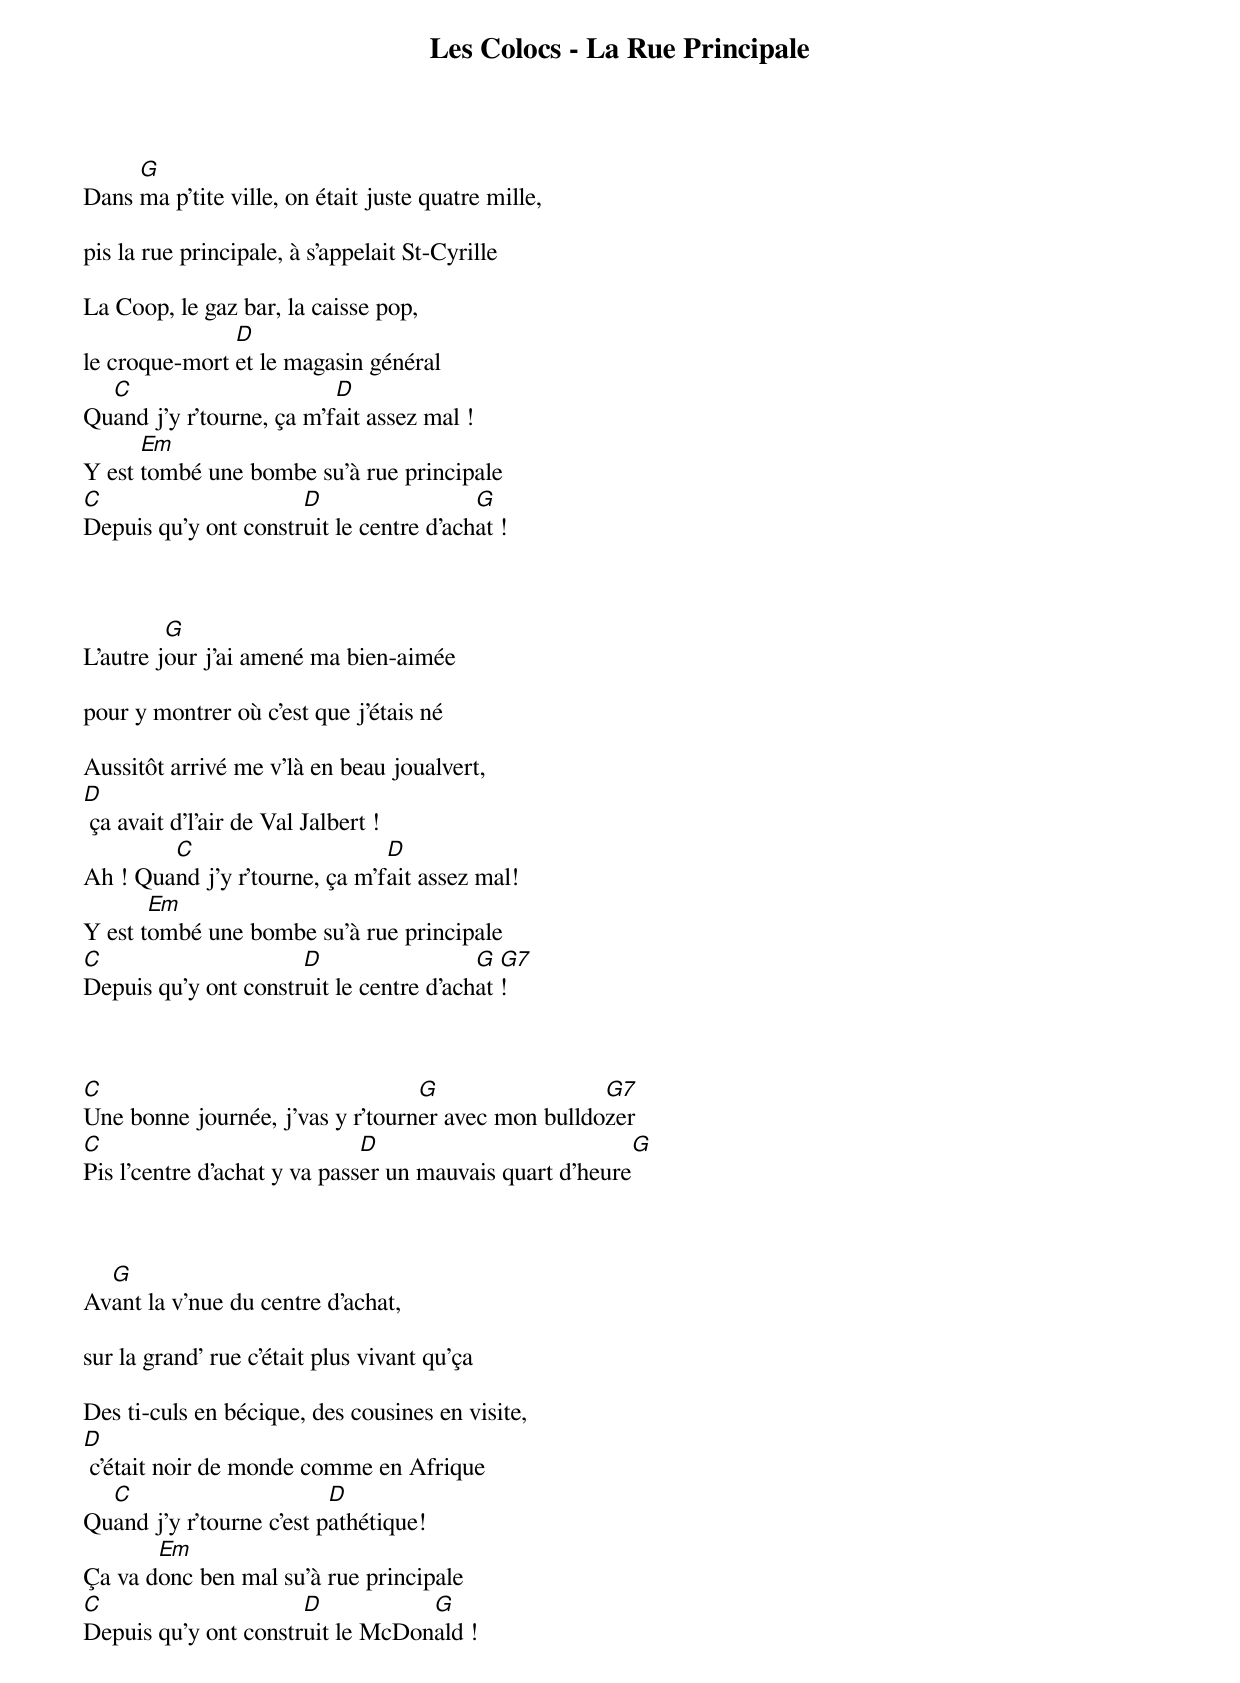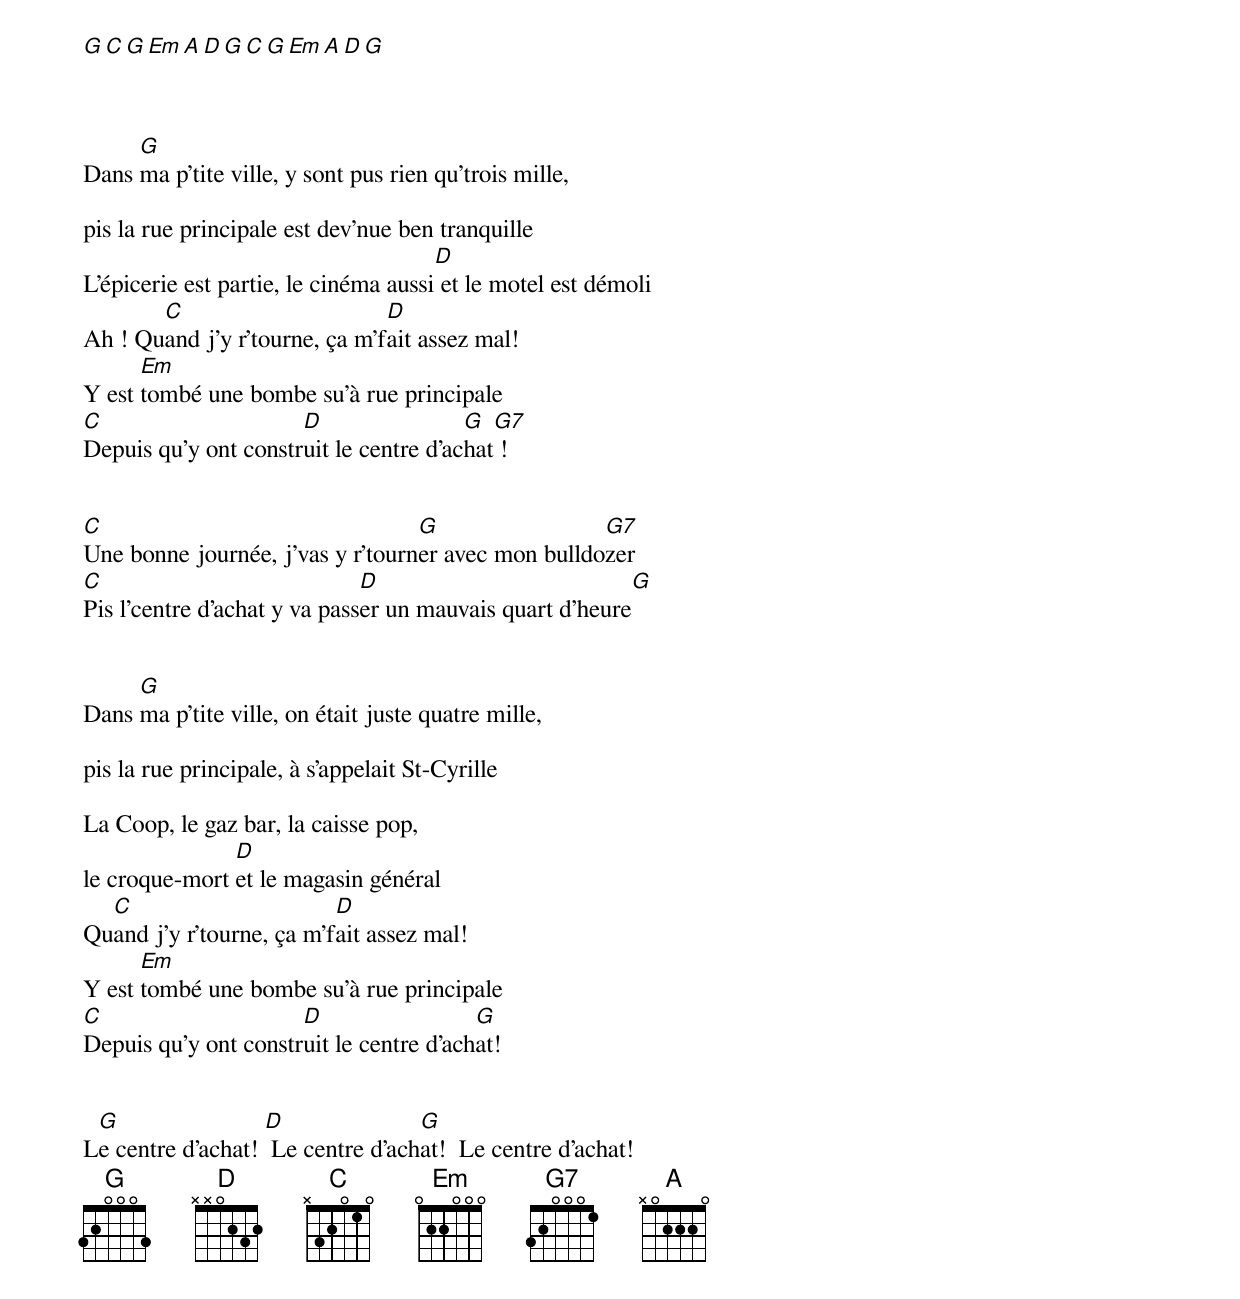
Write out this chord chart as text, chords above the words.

Les Colocs - La Rue Principale

     G
Dans ma p'tite ville, on était juste quatre mille,

pis la rue principale, à s'appelait St-Cyrille

La Coop, le gaz bar, la caisse pop,
               D
le croque-mort et le magasin général
  C                       D
Quand j'y r'tourne, ça m'fait assez mal !
      Em
Y est tombé une bombe su'à rue principale
C                     D                  G
Depuis qu'y ont construit le centre d'achat !



         G
L'autre jour j'ai amené ma bien-aimée

pour y montrer où c'est que j'étais né

Aussitôt arrivé me v'là en beau joualvert,
D
 ça avait d'l'air de Val Jalbert !
        C                      D
Ah ! Quand j'y r'tourne, ça m'fait assez mal!
       Em
Y est tombé une bombe su'à rue principale
C                     D                  G  G7
Depuis qu'y ont construit le centre d'achat !



C                                 G                 G7
Une bonne journée, j'vas y r'tourner avec mon bulldozer
C                             D                          G
Pis l'centre d'achat y va passer un mauvais quart d'heure



  G
Avant la v'nue du centre d'achat,

sur la grand' rue c'était plus vivant qu'ça

Des ti-culs en bécique, des cousines en visite,
D
 c'était noir de monde comme en Afrique
  C                       D
Quand j'y r'tourne c'est pathétique!
       Em
Ça va donc ben mal su'à rue principale
C                     D           G
Depuis qu'y ont construit le McDonald !



G  C  G  Em  A  D  G  C  G  Em  A  D  G



     G
Dans ma p'tite ville, y sont pus rien qu'trois mille,

pis la rue principale est dev'nue ben tranquille
                                      D
L'épicerie est partie, le cinéma aussi et le motel est démoli
       C                       D
Ah ! Quand j'y r'tourne, ça m'fait assez mal!
      Em
Y est tombé une bombe su'à rue principale
C                     D                 G  G7
Depuis qu'y ont construit le centre d'achat !


C                                 G                 G7
Une bonne journée, j'vas y r'tourner avec mon bulldozer
C                             D                          G
Pis l'centre d'achat y va passer un mauvais quart d'heure


     G
Dans ma p'tite ville, on était juste quatre mille,

pis la rue principale, à s'appelait St-Cyrille

La Coop, le gaz bar, la caisse pop,
               D
le croque-mort et le magasin général
  C                       D
Quand j'y r'tourne, ça m'fait assez mal!
      Em
Y est tombé une bombe su'à rue principale
C                     D                  G
Depuis qu'y ont construit le centre d'achat!


 G                 D               G
Le centre d'achat!  Le centre d'achat!  Le centre d'achat!
